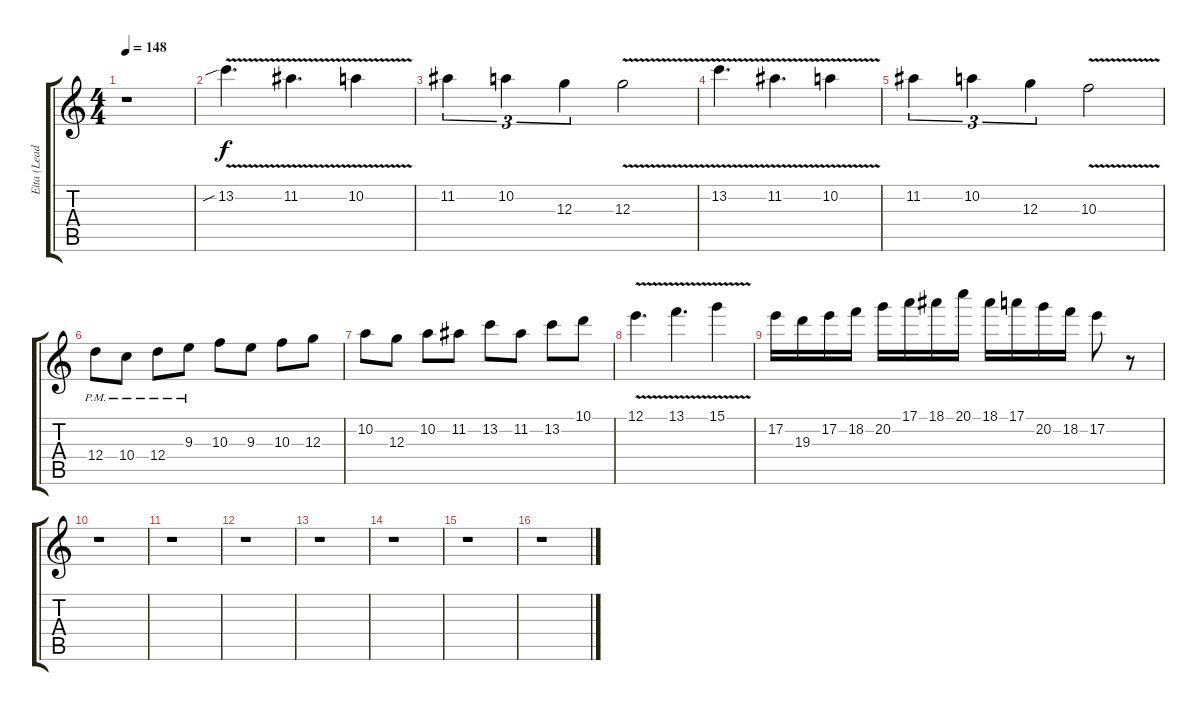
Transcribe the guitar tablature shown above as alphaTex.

\track ("Eita (Lead G1)" "Eita (Lead") {instrument overdrivenguitar}
\staff {score tabs}
\tuning (E4 B3 G3 D3 A2 E2) {hide}
\ts (4 4)
\tempo 148
\clef g2
\ks c
r.1{dy f} |
13.2{v sib}.4{d} 11.2{v}.4{d} 10.2{v}.4 |
11.2.4{tu (3 2)} 10.2.4{tu (3 2)} 12.3.4{tu (3 2)} 12.3{v}.2 |
13.2{v}.4{d} 11.2{v}.4{d} 10.2{v}.4 |
11.2.4{tu (3 2)} 10.2.4{tu (3 2)} 12.3.4{tu (3 2)} 10.3{v}.2 |
12.4{pm}.8 10.4{pm}.8 12.4{pm}.8 9.3{pm}.8 10.3.8 9.3.8 10.3.8 12.3.8 |
10.2.8 12.3.8 10.2.8 11.2.8 13.2.8 11.2.8 13.2.8 10.1.8 |
12.1{v}.4{d} 13.1{v}.4{d} 15.1{v}.4 |
17.2.16 19.3.16 17.2.16 18.2.16 20.2.16 17.1.16 18.1.16 20.1.16 18.1.16 17.1.16 20.2.16 18.2.16 17.2.8 r.8 |
r.1 |
r.1 |
r.1 |
r.1 |
r.1 |
r.1 |
r.1
